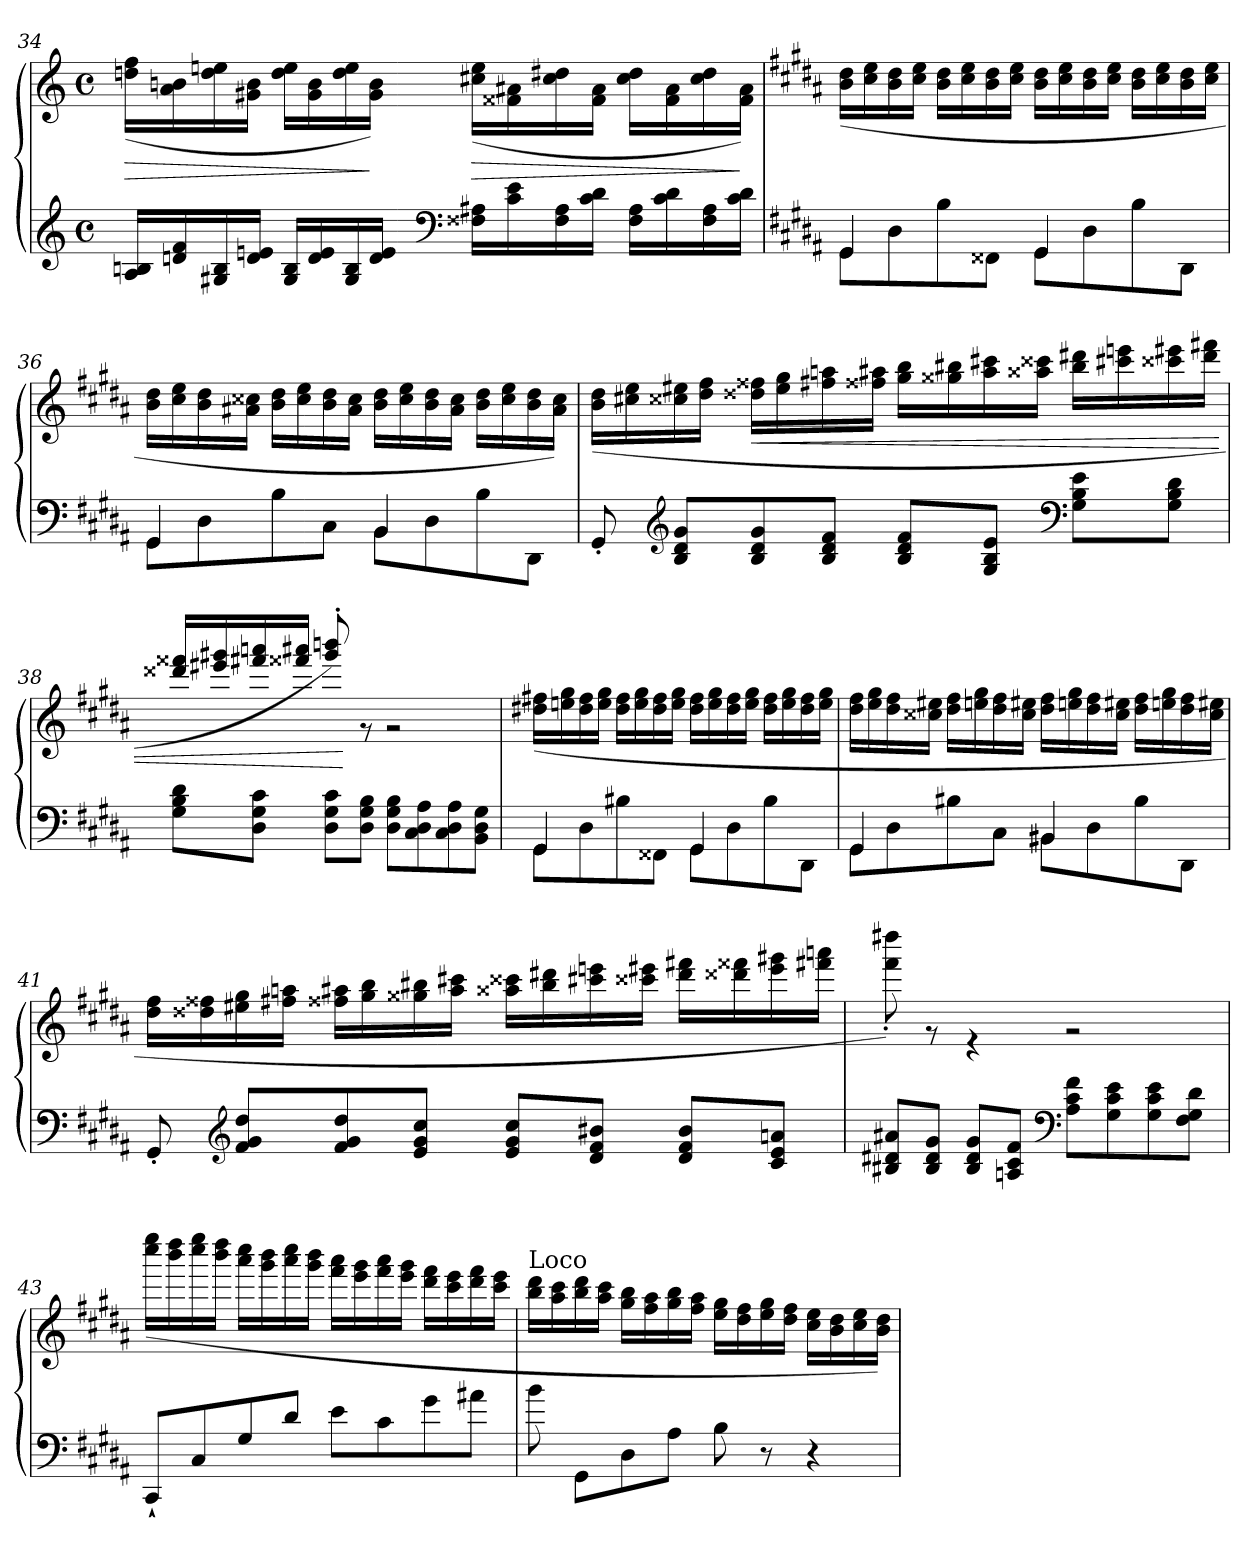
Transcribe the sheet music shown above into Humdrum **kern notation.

**kern	**kern	**dynam
*part1	*part1	*part1
*staff2	*staff1	*staff1/2
!!LO:LB:g=z
*clefG2	*clefG2	*
*k[]	*k[]	*
*M4/4	*M4/4	*
*met(c)	*met(c)	*
=34	=34	=34
!	!	!LO:HP:b
*	*^	*
16A/ 16Bn/LL	1ryy	(>16ddn\ 16ff\LL	>
16dn/ 16f/	.	16a\ 16bn\	.
16G#X/ 16B/	.	16dd\ 16een\	.
16d/ 16en/JJ	.	16g#X\ 16b\JJ	.
16G#/ 16B/LL	.	16dd\ 16ee\LL	.
16d/ 16e/	.	16g#\ 16b\	.
16G#/ 16B/	.	16dd\ 16ee\	.
16d/ 16e/JJ	.	16g#\ 16b\JJ)	]
*clefF4	*	*	*
!	!	!	!LO:HP:b
16F##X\ 16A#X\LL	.	(<16cc#X\ 16ee\LL	>
16c\ 16e\	.	16f##X\ 16a#X\	.
16F##\ 16A#\	.	16cc#\ 16dd#X\	.
16c\ 16d\JJ	.	16f##\ 16a#\JJ	.
16F##\ 16A#\LL	.	16cc#\ 16dd#\LL	.
16c\ 16d\	.	16f##\ 16a#\	.
16F##\ 16A#\	.	16cc#\ 16dd#\	.
16c\ 16d\JJ	.	16f##\ 16a#\JJ)	]
!!LO:PB:g=z	!!
=35	=35	=35	=35
*k[f#c#g#d#a#]	*k[f#c#g#d#a#]	*	*
*^	*	*	*
4GG#/	8GG#\L	1ryy	(>16b\ 16dd#\LL	.
.	.	.	16cc#\ 16ee\	.
.	8D#\	.	16b\ 16dd#\	.
.	.	.	16cc#\ 16ee\JJ	.
4ryy	8B\	.	16b\ 16dd#\LL	.
.	.	.	16cc#\ 16ee\	.
.	8FF##X\J	.	16b\ 16dd#\	.
.	.	.	16cc#\ 16ee\JJ	.
4GG#/	8GG#\L	.	16b\ 16dd#\LL	.
.	.	.	16cc#\ 16ee\	.
.	8D#\	.	16b\ 16dd#\	.
.	.	.	16cc#\ 16ee\JJ	.
4ryy	8B\	.	16b\ 16dd#\LL	.
.	.	.	16cc#\ 16ee\	.
.	8DD#\J	.	16b\ 16dd#\	.
.	.	.	16cc#\ 16ee\JJ	.
=36	=36	=36	=36	=36
4GG#/	8GG#\L	1ryy	16b\ 16dd#\LL	.
.	.	.	16cc#\ 16ee\	.
.	8D#\	.	16b\ 16dd#\	.
.	.	.	16a#X\ 16cc##X\JJ	.
4ryy	8B\	.	16b\ 16dd#\LL	.
.	.	.	16cc##\ 16ee\	.
.	8C#\J	.	16b\ 16dd#\	.
.	.	.	16a#\ 16cc##\JJ	.
4BB/	8BB\L	.	16b\ 16dd#\LL	.
.	.	.	16cc##\ 16ee\	.
.	8D#\	.	16b\ 16dd#\	.
.	.	.	16a#\ 16cc##\JJ	.
4ryy	8B\	.	16b\ 16dd#\LL	.
.	.	.	16cc##\ 16ee\	.
.	8DD#\J	.	16b\ 16dd#\	.
.	.	.	16a#\ 16cc##\JJ)	.
*v	*v	*	*	*
!!LO:LB:g=z	!!
=37	=37	=37	=37
8GG#'/	1ryy	(>16b\ 16dd#\LL	.
.	.	16cc#X\ 16ee\	.
*clefG2	*	*	*
8B/ 8d#/ 8g#/L	.	16cc##X\ 16ee#X\	.
.	.	16dd#\ 16ff#\JJ	.
!	!	!	!LO:HP:b
8B/ 8d#/ 8g#/	.	16dd##X\ 16ff##X\LL	<
.	.	16ee#\ 16gg#\	.
8B/ 8d#/ 8f#/J	.	16ff#X\ 16aan\	.
.	.	16ff##X\ 16aa#X\JJ	.
8B/ 8d#/ 8f#/L	.	16gg#\ 16bb\LL	.
.	.	16gg##X\ 16bb#X\	.
8G#/ 8B/ 8e/J	.	16aa#\ 16ccc#X\	.
.	.	16aa##X\ 16ccc##X\JJ	.
*clefF4	*	*	*
8G#\ 8B\ 8e\L	.	16bb#\ 16ddd#X\LL	.
.	.	16ccc#X\ 16eeen\	.
8G#\ 8B\ 8d#\J	.	16ccc##X\ 16eee#X\	.
.	.	16ddd#\ 16fff#X\JJ	.
!!LO:LB:g=z
=38	=38	=38	=38
*	*	*^	*
8G#\ 8B\ 8d#\L	1ryy	4ryy	16ddd##X/ 16fff##X/LL	.
.	.	.	16eee#X/ 16ggg#X/	.
8D#\ 8G#\ 8c#\J	.	.	16fff#X/ 16aaan/	.
.	.	.	16fff##X/ 16aaa#X/JJ	.
8D#\ 8G#\ 8c#\L	.	16ryy	8ggg#/' 8bbbn/')	.
.	.	16ryy	.	[
8D#\ 8G#\ 8B\J	.	8ryy	8r	.
8D#\ 8G#\ 8B\L	.	4ryy	2r	.
8C#\ 8D#\ 8A#\	.	.	.	.
8C#\ 8D#\ 8A#\	.	4ryy	.	.
8BB\ 8D#\ 8G#\J	.	.	.	.
*	*	*v	*v	*
=39	=39	=39	=39
*^	*	*	*
4GG#/	8GG#\L	1ryy	(>16dd#X\ 16ff#X\LL	.
.	.	.	16een\ 16gg#\	.
.	8D#\	.	16dd#\ 16ff#\	.
.	.	.	16ee\ 16gg#\JJ	.
4ryy	8B#X\	.	16dd#\ 16ff#\LL	.
.	.	.	16ee\ 16gg#\	.
.	8FF##X\J	.	16dd#\ 16ff#\	.
.	.	.	16ee\ 16gg#\JJ	.
4GG#/	8GG#\L	.	16dd#\ 16ff#\LL	.
.	.	.	16ee\ 16gg#\	.
.	8D#\	.	16dd#\ 16ff#\	.
.	.	.	16ee\ 16gg#\JJ	.
4ryy	8B#\	.	16dd#\ 16ff#\LL	.
.	.	.	16ee\ 16gg#\	.
.	8DD#\J	.	16dd#\ 16ff#\	.
.	.	.	16ee\ 16gg#\JJ	.
!!LO:LB:g=z	!!
=40	=40	=40	=40	=40
4GG#/	8GG#\L	1ryy	16dd#\ 16ff#\LL	.
.	.	.	16ee\ 16gg#\	.
.	8D#\	.	16dd#\ 16ff#\	.
.	.	.	16cc##X\ 16ee#X\JJ	.
4ryy	8B#X\	.	16dd#\ 16ff#\LL	.
.	.	.	16een\ 16gg#\	.
.	8C#\J	.	16dd#\ 16ff#\	.
.	.	.	16cc##\ 16ee#X\JJ	.
4BB#X/	8BB#\L	.	16dd#\ 16ff#\LL	.
.	.	.	16een\ 16gg#\	.
.	8D#\	.	16dd#\ 16ff#\	.
.	.	.	16cc##\ 16ee#X\JJ	.
4ryy	8B#\	.	16dd#\ 16ff#\LL	.
.	.	.	16een\ 16gg#\	.
.	8DD#\J	.	16dd#\ 16ff#\	.
.	.	.	16cc##\ 16ee#X\JJ	.
*v	*v	*	*	*
!!LO:LB:g=z	!!
=41	=41	=41	=41
8GG#'/	1ryy	16dd#\ 16ff#\LL	.
.	.	16dd##X\ 16ff##X\	.
*clefG2	*	*	*
8f#/ 8g#/ 8dd#/L	.	16ee#X\ 16gg#\	.
.	.	16ff#X\ 16aan\JJ	.
8f#/ 8g#/ 8dd#/	.	16ff##X\ 16aa#X\LL	.
.	.	16gg#\ 16bb\	.
8e/ 8g#/ 8cc#/J	.	16gg##X\ 16bb#X\	.
.	.	16aa#\ 16ccc#X\JJ	.
8e/ 8g#/ 8cc#/L	.	16aa##X\ 16ccc##X\LL	.
.	.	16bb#\ 16ddd#X\	.
8d#/ 8f#/ 8b#X/J	.	16ccc#X\ 16eeen\	.
.	.	16ccc##X\ 16eee#X\JJ	.
8d#/ 8f#/ 8b#/L	.	16ddd#\ 16fff#X\LL	.
.	.	16ddd##X\ 16fff##X\	.
8c#/ 8e/ 8an/J	.	16eee#\ 16ggg#X\	.
.	.	16fff#X\ 16aaan\JJ	.
!!LO:PB:g=z	!!
=42	=42	=42	=42
8B#X/ 8d#X/ 8a#X/L	1ryy	8fff#\' 8dddd#X\')	.
8B#/ 8d#/ 8g#/J	.	8r	.
8B#/ 8d#/ 8g#/L	.	4r	.
8An/ 8c#/ 8f#/J	.	.	.
*clefF4	*	*	*
8A\ 8c#\ 8f#\L	.	2r	.
8G#\ 8c#\ 8e\	.	.	.
8G#\ 8c#\ 8e\	.	.	.
8F#\ 8G#\ 8d#\J	.	.	.
=43	=43	=43	=43
8CC#`/L	1ryy	(>16cccc#\ 16eeee\LL	.
.	.	16bbb\ 16dddd#\	.
8C#/	.	16cccc#\ 16eeee\	.
.	.	16bbb\ 16dddd#\JJ	.
8G#/	.	16aaa#\ 16cccc#\LL	.
.	.	16ggg#\ 16bbb\	.
8d#/J	.	16aaa#\ 16cccc#\	.
.	.	16ggg#\ 16bbb\JJ	.
8e\L	.	16fff#\ 16aaa#\LL	.
.	.	16eee\ 16ggg#\	.
8c#\	.	16fff#\ 16aaa#\	.
.	.	16eee\ 16ggg#\JJ	.
8g#\	.	16ddd#\ 16fff#\LL	.
.	.	16ccc#\ 16eee\	.
8a#X\J	.	16ddd#\ 16fff#\	.
.	.	16ccc#\ 16eee\JJ	.
!!LO:LB:g=z	!!
=44	=44	=44	=44
!	!LO:TX:a:t=Loco	!	!
8b\	1ryy	16bb\ 16ddd#\LL	.
.	.	16aa#\ 16ccc#\	.
8GG#\L	.	16bb\ 16ddd#\	.
.	.	16aa#\ 16ccc#\JJ	.
8D#\	.	16gg#\ 16bb\LL	.
.	.	16ff#\ 16aa#\	.
8A#\J	.	16gg#\ 16bb\	.
.	.	16ff#\ 16aa#\JJ	.
8B\	.	16ee\ 16gg#\LL	.
.	.	16dd#\ 16ff#\	.
8r	.	16ee\ 16gg#\	.
.	.	16dd#\ 16ff#\JJ	.
4r	.	16cc#\ 16ee\LL	.
.	.	16b\ 16dd#\	.
.	.	16cc#\ 16ee\	.
.	.	16b\ 16dd#\JJ)	.
*	*v	*v	*
=	=	=
*-	*-	*-
